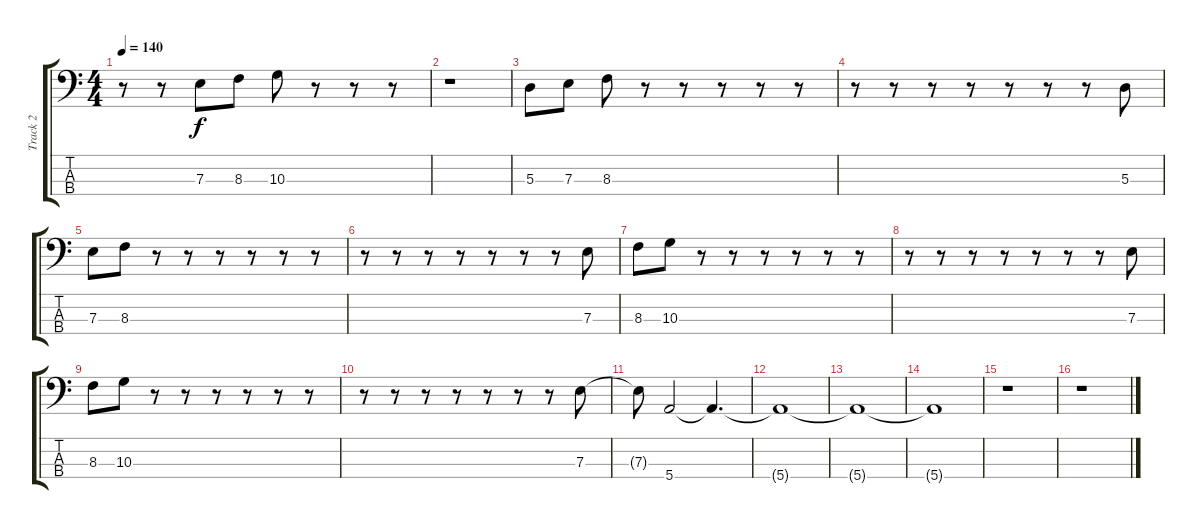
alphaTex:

\track ("Track 2" "Track 2") {instrument electricbassfinger}
\staff {score tabs}
\tuning (G2 D2 A1 E1) {hide}
\ts (4 4)
\tempo 140
\clef f4
\ks c
r.8{dy f} r.8 7.3.8 8.3.8 10.3.8 r.8 r.8 r.8 |
r.1 |
5.3.8 7.3.8 8.3.8 r.8 r.8 r.8 r.8 r.8 |
r.8 r.8 r.8 r.8 r.8 r.8 r.8 5.3.8 |
7.3.8 8.3.8 r.8 r.8 r.8 r.8 r.8 r.8 |
r.8 r.8 r.8 r.8 r.8 r.8 r.8 7.3.8 |
8.3.8 10.3.8 r.8 r.8 r.8 r.8 r.8 r.8 |
r.8 r.8 r.8 r.8 r.8 r.8 r.8 7.3.8 |
8.3.8 10.3.8 r.8 r.8 r.8 r.8 r.8 r.8 |
r.8 r.8 r.8 r.8 r.8 r.8 r.8 7.3.8 |
7.3{t}.8 5.4.2 5.4{t}.4{d} |
5.4{t}.1 |
5.4{t}.1 |
5.4{t}.1 |
r.1 |
r.1
